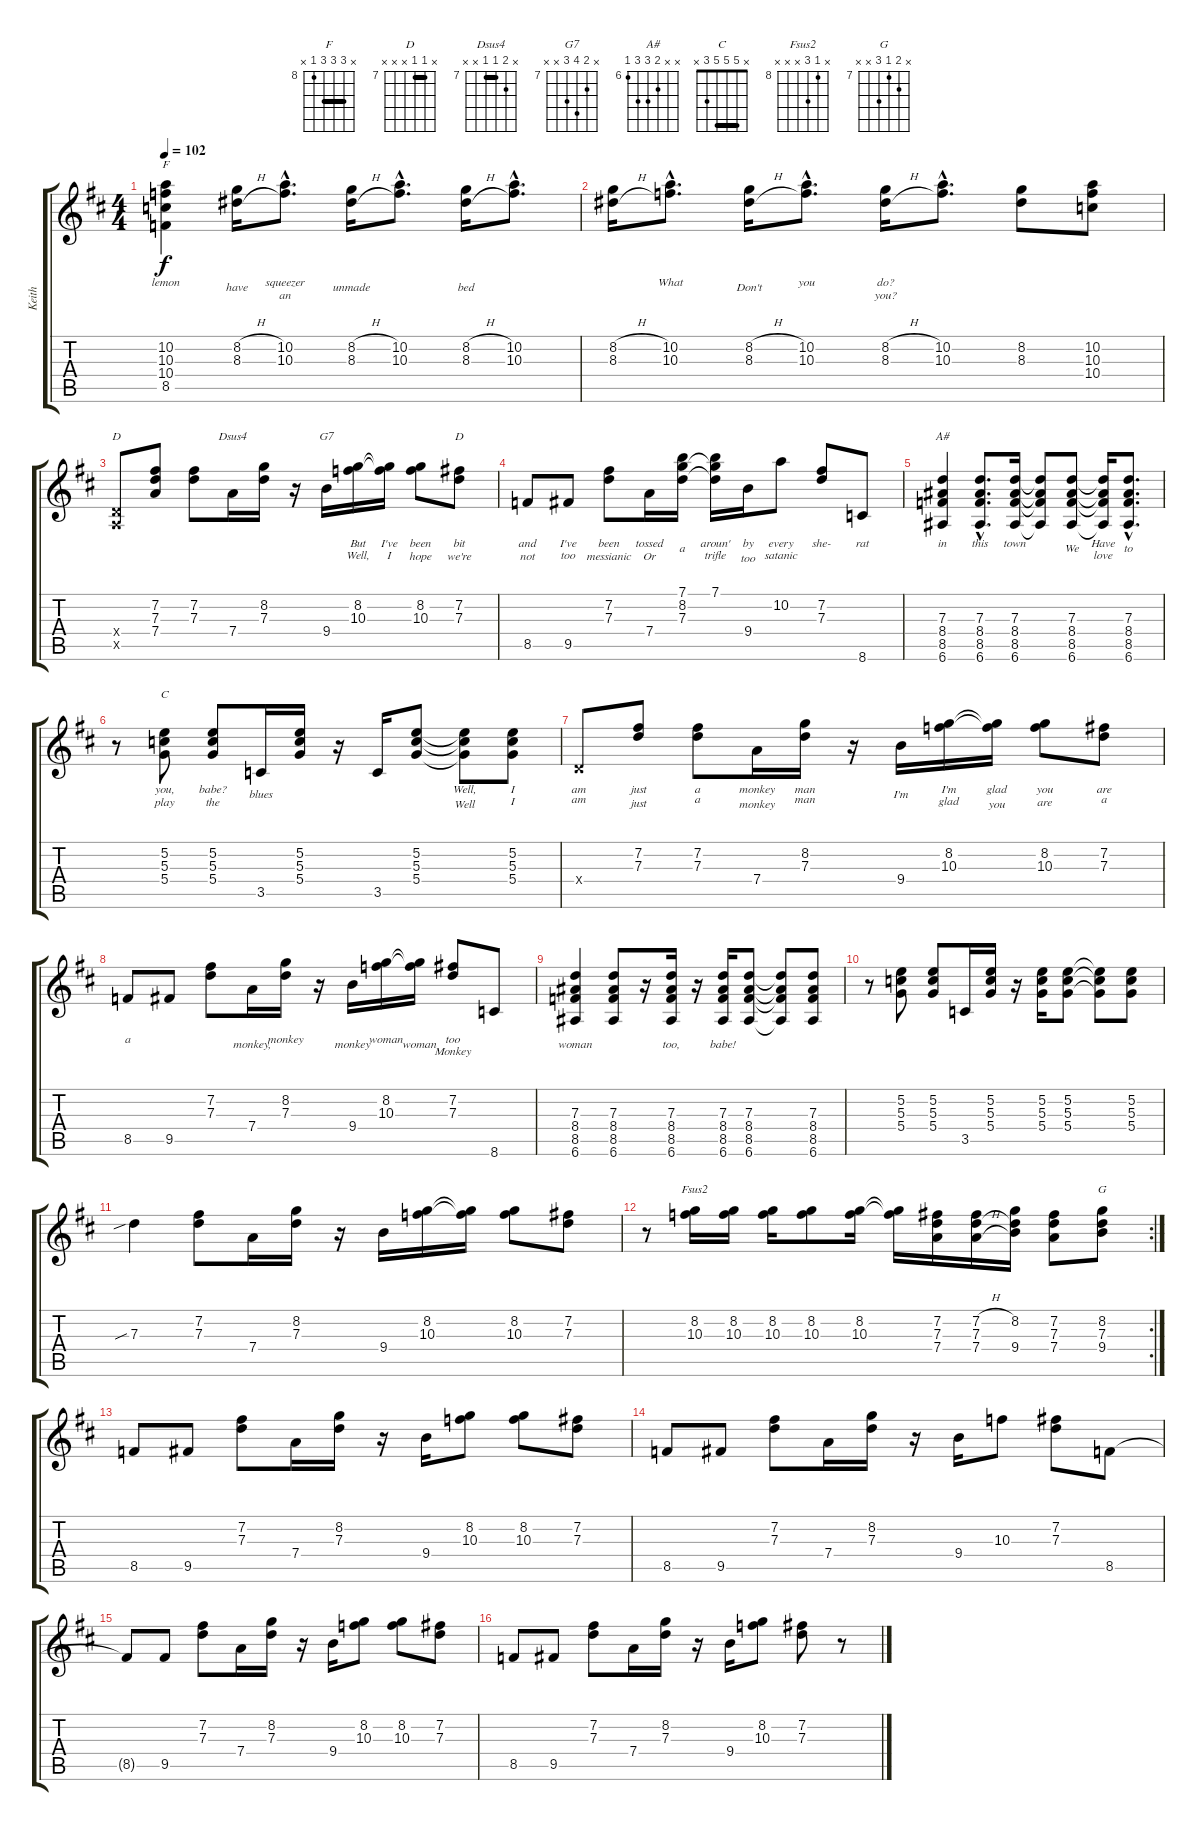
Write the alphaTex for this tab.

\track ("Keith" "Keith") {instrument distortionguitar}
\staff {score tabs}
\tuning (E4 B3 G3 D3 A2 E2) {hide}
\chord ("F" x 10 10 10 8 x) {firstfret 8 barre 10}
\chord ("D" x 7 7 7 x x) {firstfret 7 barre 7}
\chord ("Dsus4" x 8 7 7 x x) {firstfret 7 barre 7}
\chord ("G7" x 8 10 9 x x) {firstfret 7}
\chord ("D" x 7 7 x x x) {firstfret 7 barre 7}
\chord ("A#" x x 7 8 8 6) {firstfret 6}
\chord ("C" x 5 5 5 3 x) {barre 5}
\chord ("Fsus2" x 8 10 x x x) {firstfret 8}
\chord ("G" x 8 7 9 x x) {firstfret 7}
\ts (4 4)
\tempo 102
\clef g2
\ks d
(10.2 10.3 10.4 8.5).4{ch "F" lyrics (0 "lemon") lyrics (1 "") lyrics (2 "") lyrics (3 "") lyrics (4 "") dy f} (8.2{h} 8.3{h}).16{lyrics (0 "") lyrics (1 "have") lyrics (2 "") lyrics (3 "") lyrics (4 "")} (10.2{hac} 10.3{hac}).8{d lyrics (0 "squeezer") lyrics (1 "an") lyrics (2 "") lyrics (3 "") lyrics (4 "")} (8.2{h} 8.3{h}).16{lyrics (0 "") lyrics (1 "unmade") lyrics (2 "") lyrics (3 "") lyrics (4 "")} (10.2{hac} 10.3{hac}).8{d lyrics (0 "") lyrics (1 "") lyrics (2 "") lyrics (3 "") lyrics (4 "")} (8.2{h} 8.3{h}).16{lyrics (0 "") lyrics (1 "bed") lyrics (2 "") lyrics (3 "") lyrics (4 "")} (10.2{hac} 10.3{hac}).8{d lyrics (0 "") lyrics (1 "") lyrics (2 "") lyrics (3 "") lyrics (4 "")} |
(8.2{h} 8.3{h}).16{lyrics (0 "") lyrics (1 "") lyrics (2 "") lyrics (3 "") lyrics (4 "")} (10.2{hac} 10.3{hac}).8{d lyrics (0 "What") lyrics (1 "") lyrics (2 "") lyrics (3 "") lyrics (4 "")} (8.2{h} 8.3{h}).16{lyrics (0 "") lyrics (1 "Don't") lyrics (2 "") lyrics (3 "") lyrics (4 "")} (10.2{hac} 10.3{hac}).8{d lyrics (0 "you") lyrics (1 "") lyrics (2 "") lyrics (3 "") lyrics (4 "")} (8.2{h} 8.3{h}).16{lyrics (0 "do?") lyrics (1 "you?") lyrics (2 "") lyrics (3 "") lyrics (4 "")} (10.2{hac} 10.3{hac}).8{d lyrics (0 "") lyrics (1 "") lyrics (2 "") lyrics (3 "") lyrics (4 "")} (8.2 8.3).8{lyrics (0 "") lyrics (1 "") lyrics (2 "") lyrics (3 "") lyrics (4 "")} (10.2 10.3 10.4).8{lyrics (0 "") lyrics (1 "") lyrics (2 "") lyrics (3 "") lyrics (4 "")} |
(0.4{x} 0.5{x}).8{ch "D" lyrics (0 "") lyrics (1 "") lyrics (2 "") lyrics (3 "") lyrics (4 "")} (7.2 7.3 7.4).8{lyrics (0 "") lyrics (1 "") lyrics (2 "") lyrics (3 "") lyrics (4 "")} (7.2 7.3).8{lyrics (0 "") lyrics (1 "") lyrics (2 "") lyrics (3 "") lyrics (4 "")} 7.4.16{ch "Dsus4" lyrics (0 "") lyrics (1 "") lyrics (2 "") lyrics (3 "") lyrics (4 "")} (8.2 7.3).16{lyrics (0 "") lyrics (1 "") lyrics (2 "") lyrics (3 "") lyrics (4 "")} r.16 9.4.16{ch "G7" lyrics (0 "") lyrics (1 "") lyrics (2 "") lyrics (3 "") lyrics (4 "")} (8.2 10.3).16{lyrics (0 "But") lyrics (1 "Well,") lyrics (2 "") lyrics (3 "") lyrics (4 "")} (8.2{t} 10.3{t}).16{lyrics (0 "I've") lyrics (1 "I") lyrics (2 "") lyrics (3 "") lyrics (4 "")} (8.2 10.3).8{lyrics (0 "been") lyrics (1 "hope") lyrics (2 "") lyrics (3 "") lyrics (4 "")} (7.2 7.3).8{ch "D" lyrics (0 "bit") lyrics (1 "we're") lyrics (2 "") lyrics (3 "") lyrics (4 "")} |
8.5.8{lyrics (0 "and") lyrics (1 "not") lyrics (2 "") lyrics (3 "") lyrics (4 "")} 9.5.8{lyrics (0 "I've") lyrics (1 "too") lyrics (2 "") lyrics (3 "") lyrics (4 "")} (7.2 7.3).8{lyrics (0 "been") lyrics (1 "messianic") lyrics (2 "") lyrics (3 "") lyrics (4 "")} 7.4.16{lyrics (0 "tossed") lyrics (1 "Or") lyrics (2 "") lyrics (3 "") lyrics (4 "")} (7.1 8.2 7.3).16{lyrics (0 "") lyrics (1 "a") lyrics (2 "") lyrics (3 "") lyrics (4 "")} (7.1 8.2{t} 7.3{t}).16{lyrics (0 "aroun'") lyrics (1 "trifle") lyrics (2 "") lyrics (3 "") lyrics (4 "")} 9.4.16{lyrics (0 "by") lyrics (1 "too") lyrics (2 "") lyrics (3 "") lyrics (4 "")} 10.2.8{lyrics (0 "every") lyrics (1 "satanic") lyrics (2 "") lyrics (3 "") lyrics (4 "")} (7.2 7.3).8{lyrics (0 "she-") lyrics (1 "") lyrics (2 "") lyrics (3 "") lyrics (4 "")} 8.6.8{lyrics (0 "rat") lyrics (1 "") lyrics (2 "") lyrics (3 "") lyrics (4 "")} |
(7.3 8.4 8.5 6.6).4{ch "A#" lyrics (0 "in") lyrics (1 "") lyrics (2 "") lyrics (3 "") lyrics (4 "")} (7.3{hac} 8.4{hac} 8.5{hac} 6.6{hac}).8{d lyrics (0 "this") lyrics (1 "") lyrics (2 "") lyrics (3 "") lyrics (4 "")} (7.3 8.4 8.5 6.6).16{lyrics (0 "town") lyrics (1 "") lyrics (2 "") lyrics (3 "") lyrics (4 "")} (7.3{t} 8.4{t} 8.5{t} 6.6{t}).8{lyrics (0 "") lyrics (1 "") lyrics (2 "") lyrics (3 "") lyrics (4 "")} (7.3 8.4 8.5 6.6).8{lyrics (0 "") lyrics (1 "We") lyrics (2 "") lyrics (3 "") lyrics (4 "")} (7.3{t} 8.4{t} 8.5{t} 6.6{t}).16{lyrics (0 "Have") lyrics (1 "love") lyrics (2 "") lyrics (3 "") lyrics (4 "")} (7.3{hac} 8.4{hac} 8.5{hac} 6.6{hac}).8{d lyrics (0 "") lyrics (1 "to") lyrics (2 "") lyrics (3 "") lyrics (4 "")} |
r.8 (5.2 5.3 5.4).8{ch "C" lyrics (0 "you,") lyrics (1 "play") lyrics (2 "") lyrics (3 "") lyrics (4 "")} (5.2 5.3 5.4).8{lyrics (0 "babe?") lyrics (1 "the") lyrics (2 "") lyrics (3 "") lyrics (4 "")} 3.5.16{lyrics (0 "") lyrics (1 "blues") lyrics (2 "") lyrics (3 "") lyrics (4 "")} (5.2 5.3 5.4).16{lyrics (0 "") lyrics (1 "") lyrics (2 "") lyrics (3 "") lyrics (4 "")} r.16 3.5.16{lyrics (0 "") lyrics (1 "") lyrics (2 "") lyrics (3 "") lyrics (4 "")} (5.2 5.3 5.4).8{lyrics (0 "") lyrics (1 "") lyrics (2 "") lyrics (3 "") lyrics (4 "")} (5.2{t} 5.3{t} 5.4{t}).8{lyrics (0 "Well,") lyrics (1 "Well") lyrics (2 "") lyrics (3 "") lyrics (4 "")} (5.2 5.3 5.4).8{lyrics (0 "I") lyrics (1 "I") lyrics (2 "") lyrics (3 "") lyrics (4 "")} |
0.4{x}.8{lyrics (0 "am") lyrics (1 "am") lyrics (2 "") lyrics (3 "") lyrics (4 "")} (7.2 7.3).8{lyrics (0 "just") lyrics (1 "just") lyrics (2 "") lyrics (3 "") lyrics (4 "")} (7.2 7.3).8{lyrics (0 "a") lyrics (1 "a") lyrics (2 "") lyrics (3 "") lyrics (4 "")} 7.4.16{lyrics (0 "monkey") lyrics (1 "monkey") lyrics (2 "") lyrics (3 "") lyrics (4 "")} (8.2 7.3).16{lyrics (0 "man") lyrics (1 "man") lyrics (2 "") lyrics (3 "") lyrics (4 "")} r.16 9.4.16{lyrics (0 "") lyrics (1 "I'm") lyrics (2 "") lyrics (3 "") lyrics (4 "")} (8.2 10.3).16{lyrics (0 "I'm") lyrics (1 "glad") lyrics (2 "") lyrics (3 "") lyrics (4 "")} (8.2{t} 10.3{t}).16{lyrics (0 "glad") lyrics (1 "you") lyrics (2 "") lyrics (3 "") lyrics (4 "")} (8.2 10.3).8{lyrics (0 "you") lyrics (1 "are") lyrics (2 "") lyrics (3 "") lyrics (4 "")} (7.2 7.3).8{lyrics (0 "are") lyrics (1 "a") lyrics (2 "") lyrics (3 "") lyrics (4 "")} |
8.5.8{lyrics (0 "a") lyrics (1 "") lyrics (2 "") lyrics (3 "") lyrics (4 "")} 9.5.8{lyrics (0 "") lyrics (1 "") lyrics (2 "") lyrics (3 "") lyrics (4 "")} (7.2 7.3).8{lyrics (0 "") lyrics (1 "") lyrics (2 "") lyrics (3 "") lyrics (4 "")} 7.4.16{lyrics (0 "") lyrics (1 "monkey,") lyrics (2 "") lyrics (3 "") lyrics (4 "")} (8.2 7.3).16{lyrics (0 "monkey") lyrics (1 "") lyrics (2 "") lyrics (3 "") lyrics (4 "")} r.16 9.4.16{lyrics (0 "") lyrics (1 "monkey") lyrics (2 "") lyrics (3 "") lyrics (4 "")} (8.2 10.3).16{lyrics (0 "woman") lyrics (1 "") lyrics (2 "") lyrics (3 "") lyrics (4 "")} (8.2{t} 10.3{t}).16{lyrics (0 "") lyrics (1 "woman") lyrics (2 "") lyrics (3 "") lyrics (4 "")} (7.2 7.3).8{lyrics (0 "too") lyrics (1 "Monkey") lyrics (2 "") lyrics (3 "") lyrics (4 "")} 8.6.8{lyrics (0 "") lyrics (1 "") lyrics (2 "") lyrics (3 "") lyrics (4 "")} |
(7.3 8.4 8.5 6.6).4{lyrics (0 "") lyrics (1 "woman") lyrics (2 "") lyrics (3 "") lyrics (4 "")} (7.3 8.4 8.5 6.6).8{lyrics (0 "") lyrics (1 "") lyrics (2 "") lyrics (3 "") lyrics (4 "")} r.16 (7.3 8.4 8.5 6.6).16{lyrics (0 "") lyrics (1 "too,") lyrics (2 "") lyrics (3 "") lyrics (4 "")} r.16 (7.3 8.4 8.5 6.6).16{lyrics (0 "") lyrics (1 "babe!") lyrics (2 "") lyrics (3 "") lyrics (4 "")} (7.3 8.4 8.5 6.6).8{lyrics (0 "") lyrics (1 "") lyrics (2 "") lyrics (3 "") lyrics (4 "")} (7.3{t} 8.4{t} 8.5{t} 6.6{t}).8{lyrics (0 "") lyrics (1 "") lyrics (2 "") lyrics (3 "") lyrics (4 "")} (7.3 8.4 8.5 6.6).8{lyrics (0 "") lyrics (1 "") lyrics (2 "") lyrics (3 "") lyrics (4 "")} |
r.8 (5.2 5.3 5.4).8{lyrics (0 "") lyrics (1 "") lyrics (2 "") lyrics (3 "") lyrics (4 "")} (5.2 5.3 5.4).8{lyrics (0 "") lyrics (1 "") lyrics (2 "") lyrics (3 "") lyrics (4 "")} 3.5.16{lyrics (0 "") lyrics (1 "") lyrics (2 "") lyrics (3 "") lyrics (4 "")} (5.2 5.3 5.4).16{lyrics (0 "") lyrics (1 "") lyrics (2 "") lyrics (3 "") lyrics (4 "")} r.16 (5.2 5.3 5.4).16{lyrics (0 "") lyrics (1 "") lyrics (2 "") lyrics (3 "") lyrics (4 "")} (5.2 5.3 5.4).8{lyrics (0 "") lyrics (1 "") lyrics (2 "") lyrics (3 "") lyrics (4 "")} (5.2{t} 5.3{t} 5.4{t}).8{lyrics (0 "") lyrics (1 "") lyrics (2 "") lyrics (3 "") lyrics (4 "")} (5.2 5.3 5.4).8{lyrics (0 "") lyrics (1 "") lyrics (2 "") lyrics (3 "") lyrics (4 "")} |
7.3{sib}.4{lyrics (0 "") lyrics (1 "") lyrics (2 "") lyrics (3 "") lyrics (4 "")} (7.2 7.3).8{lyrics (0 "") lyrics (1 "") lyrics (2 "") lyrics (3 "") lyrics (4 "")} 7.4.16{lyrics (0 "") lyrics (1 "") lyrics (2 "") lyrics (3 "") lyrics (4 "")} (8.2 7.3).16{lyrics (0 "") lyrics (1 "") lyrics (2 "") lyrics (3 "") lyrics (4 "")} r.16 9.4.16{lyrics (0 "") lyrics (1 "") lyrics (2 "") lyrics (3 "") lyrics (4 "")} (8.2 10.3).16{lyrics (0 "") lyrics (1 "") lyrics (2 "") lyrics (3 "") lyrics (4 "")} (8.2{t} 10.3{t}).16{lyrics (0 "") lyrics (1 "") lyrics (2 "") lyrics (3 "") lyrics (4 "")} (8.2 10.3).8{lyrics (0 "") lyrics (1 "") lyrics (2 "") lyrics (3 "") lyrics (4 "")} (7.2 7.3).8{lyrics (0 "") lyrics (1 "") lyrics (2 "") lyrics (3 "") lyrics (4 "")} |
\rc 2
r.8 (8.2 10.3).16{ch "Fsus2" lyrics (0 "") lyrics (1 "") lyrics (2 "") lyrics (3 "") lyrics (4 "")} (8.2 10.3).16{lyrics (0 "") lyrics (1 "") lyrics (2 "") lyrics (3 "") lyrics (4 "")} (8.2 10.3).16{lyrics (0 "") lyrics (1 "") lyrics (2 "") lyrics (3 "") lyrics (4 "")} (8.2 10.3).8{lyrics (0 "") lyrics (1 "") lyrics (2 "") lyrics (3 "") lyrics (4 "")} (8.2 10.3).16{lyrics (0 "") lyrics (1 "") lyrics (2 "") lyrics (3 "") lyrics (4 "")} (8.2{t} 10.3{t}).16{lyrics (0 "") lyrics (1 "") lyrics (2 "") lyrics (3 "") lyrics (4 "")} (7.2 7.3 7.4).16{lyrics (0 "") lyrics (1 "") lyrics (2 "") lyrics (3 "") lyrics (4 "")} (7.2{h} 7.3 7.4{h}).16{lyrics (0 "") lyrics (1 "") lyrics (2 "") lyrics (3 "") lyrics (4 "")} (8.2 7.3{t} 9.4).16{lyrics (0 "") lyrics (1 "") lyrics (2 "") lyrics (3 "") lyrics (4 "")} (7.2 7.3 7.4).8{lyrics (0 "") lyrics (1 "") lyrics (2 "") lyrics (3 "") lyrics (4 "")} (8.2 7.3 9.4).8{ch "G" lyrics (0 "") lyrics (1 "") lyrics (2 "") lyrics (3 "") lyrics (4 "")} |
8.5.8{lyrics (0 "") lyrics (1 "") lyrics (2 "") lyrics (3 "") lyrics (4 "")} 9.5.8{lyrics (0 "") lyrics (1 "") lyrics (2 "") lyrics (3 "") lyrics (4 "")} (7.2 7.3).8{lyrics (0 "") lyrics (1 "") lyrics (2 "") lyrics (3 "") lyrics (4 "")} 7.4.16{lyrics (0 "") lyrics (1 "") lyrics (2 "") lyrics (3 "") lyrics (4 "")} (8.2 7.3).16{lyrics (0 "") lyrics (1 "") lyrics (2 "") lyrics (3 "") lyrics (4 "")} r.16 9.4.16{lyrics (0 "") lyrics (1 "") lyrics (2 "") lyrics (3 "") lyrics (4 "")} (8.2 10.3).8{lyrics (0 "") lyrics (1 "") lyrics (2 "") lyrics (3 "") lyrics (4 "")} (8.2 10.3).8{lyrics (0 "") lyrics (1 "") lyrics (2 "") lyrics (3 "") lyrics (4 "")} (7.2 7.3).8{lyrics (0 "") lyrics (1 "") lyrics (2 "") lyrics (3 "") lyrics (4 "")} |
8.5.8{lyrics (0 "") lyrics (1 "") lyrics (2 "") lyrics (3 "") lyrics (4 "")} 9.5.8{lyrics (0 "") lyrics (1 "") lyrics (2 "") lyrics (3 "") lyrics (4 "")} (7.2 7.3).8{lyrics (0 "") lyrics (1 "") lyrics (2 "") lyrics (3 "") lyrics (4 "")} 7.4.16{lyrics (0 "") lyrics (1 "") lyrics (2 "") lyrics (3 "") lyrics (4 "")} (8.2 7.3).16{lyrics (0 "") lyrics (1 "") lyrics (2 "") lyrics (3 "") lyrics (4 "")} r.16 9.4.16{lyrics (0 "") lyrics (1 "") lyrics (2 "") lyrics (3 "") lyrics (4 "")} 10.3.8{lyrics (0 "") lyrics (1 "") lyrics (2 "") lyrics (3 "") lyrics (4 "")} (7.2 7.3).8{lyrics (0 "") lyrics (1 "") lyrics (2 "") lyrics (3 "") lyrics (4 "")} 8.5.8{lyrics (0 "") lyrics (1 "") lyrics (2 "") lyrics (3 "") lyrics (4 "")} |
8.5{t}.8{lyrics (0 "") lyrics (1 "") lyrics (2 "") lyrics (3 "") lyrics (4 "")} 9.5.8{lyrics (0 "") lyrics (1 "") lyrics (2 "") lyrics (3 "") lyrics (4 "")} (7.2 7.3).8{lyrics (0 "") lyrics (1 "") lyrics (2 "") lyrics (3 "") lyrics (4 "")} 7.4.16{lyrics (0 "") lyrics (1 "") lyrics (2 "") lyrics (3 "") lyrics (4 "")} (8.2 7.3).16{lyrics (0 "") lyrics (1 "") lyrics (2 "") lyrics (3 "") lyrics (4 "")} r.16 9.4.16{lyrics (0 "") lyrics (1 "") lyrics (2 "") lyrics (3 "") lyrics (4 "")} (8.2 10.3).8{lyrics (0 "") lyrics (1 "") lyrics (2 "") lyrics (3 "") lyrics (4 "")} (8.2 10.3).8{lyrics (0 "") lyrics (1 "") lyrics (2 "") lyrics (3 "") lyrics (4 "")} (7.2 7.3).8{lyrics (0 "") lyrics (1 "") lyrics (2 "") lyrics (3 "") lyrics (4 "")} |
8.5.8{lyrics (0 "") lyrics (1 "") lyrics (2 "") lyrics (3 "") lyrics (4 "")} 9.5.8{lyrics (0 "") lyrics (1 "") lyrics (2 "") lyrics (3 "") lyrics (4 "")} (7.2 7.3).8{lyrics (0 "") lyrics (1 "") lyrics (2 "") lyrics (3 "") lyrics (4 "")} 7.4.16{lyrics (0 "") lyrics (1 "") lyrics (2 "") lyrics (3 "") lyrics (4 "")} (8.2 7.3).16{lyrics (0 "") lyrics (1 "") lyrics (2 "") lyrics (3 "") lyrics (4 "")} r.16 9.4.16{lyrics (0 "") lyrics (1 "") lyrics (2 "") lyrics (3 "") lyrics (4 "")} (8.2 10.3).8{lyrics (0 "") lyrics (1 "") lyrics (2 "") lyrics (3 "") lyrics (4 "")} (7.2 7.3).8{lyrics (0 "") lyrics (1 "") lyrics (2 "") lyrics (3 "") lyrics (4 "")} r.8
